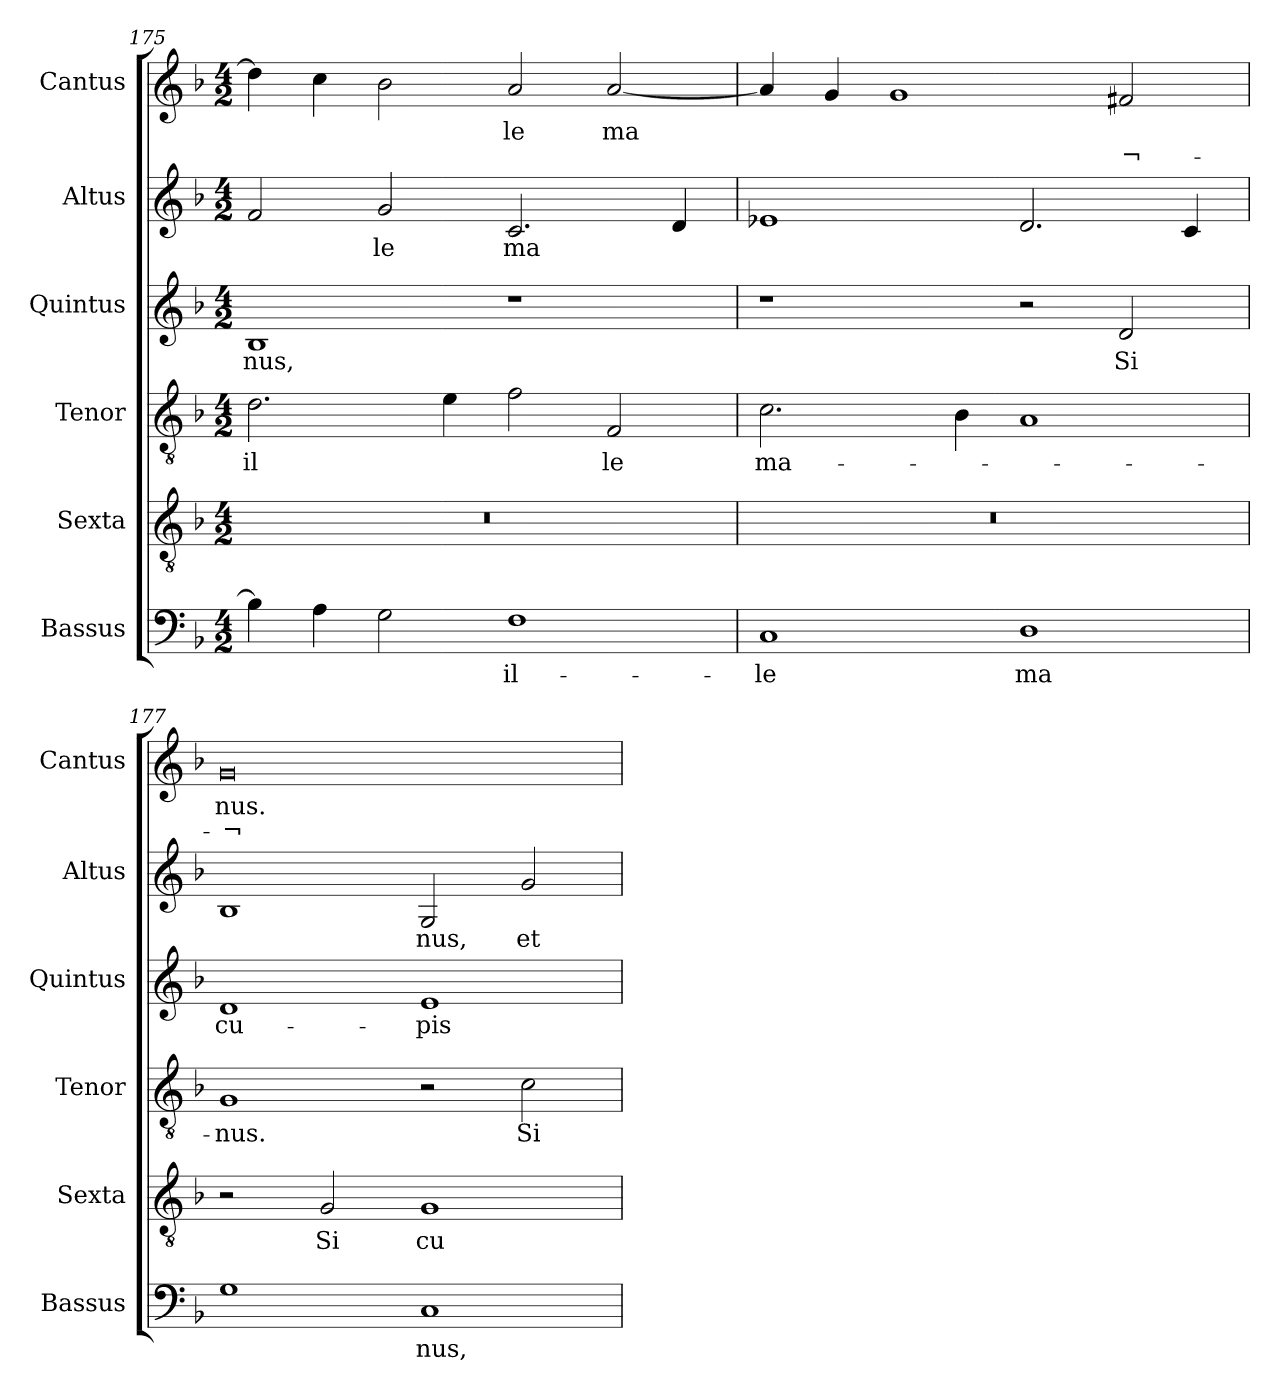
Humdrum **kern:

**kern	**text	**kern	**text	**kern	**text	**kern	**text	**kern	**text	**kern	**text	**text
*part6	*part6	*part5	*part5	*part4	*part4	*part3	*part3	*part2	*part2	*part1	*part1	*part1
*staff6	*staff6	*staff5	*staff5	*staff4	*staff4	*staff3	*staff3	*staff2	*staff2	*staff1	*staff1	*staff1
*I"Bassus	*	*I"Sexta	*	*I"Tenor	*	*I"Quintus	*	*I"Altus	*	*I"Cantus	*	*
*I'Bassus	*	*I'Sexta	*	*I'Tenor	*	*I'Quintus	*	*I'Altus	*	*I'Cantus	*	*
*clefF4	*	*clefGv2	*	*clefGv2	*	*clefG2	*	*clefG2	*	*clefG2	*	*
*k[b-]	*	*k[b-]	*	*k[b-]	*	*k[b-]	*	*k[b-]	*	*k[b-]	*	*
*F:	*	*F:	*	*F:	*	*F:	*	*F:	*	*F:	*	*
*M4/2	*	*M4/2	*	*M4/2	*	*M4/2	*	*M4/2	*	*M4/2	*	*
=175	=175	=175	=175	=175	=175	=175	=175	=175	=175	=175	=175	=175
!	!	!	!	!	!LO:LY:b:cj	!	!LO:LY:b:cj	!	!	!	!	!
4B-\]	.	0r	.	2.d\	il	1B-	nus,	2f/	.	4dd\]	.	.
4A\	.	.	.	.	.	.	.	.	.	4cc\	.	.
!	!	!	!	!	!	!	!	!	!LO:LY:b:cj	!	!	!
2G\	.	.	.	.	.	.	.	2g/	le	2b-\	.	.
.	.	.	.	4e\	.	.	.	.	.	.	.	.
!	!LO:LY:b:cj	!	!	!	!	!	!	!	!LO:LY:b	!	!LO:LY:b:cj	!
1F	il-	.	.	2f\	.	1r	.	2.c/	ma	2a/	le	.
!	!	!	!	!	!LO:LY:b:cj	!	!	!	!	!	!LO:LY:b	!
.	.	.	.	2F/	le	.	.	.	.	[>2a/	ma	.
.	.	.	.	.	.	.	.	4d/	.	.	.	.
!!LO:PB:g=z
=176	=176	=176	=176	=176	=176	=176	=176	=176	=176	=176	=176	=176
!	!LO:LY:b:cj	!	!	!	!LO:LY:b	!	!	!	!	!	!	!
1C	-le	0r	.	2.c\	ma-	1r	.	1e-X	.	4a/]	.	.
.	.	.	.	.	.	.	.	.	.	4g/	.	.
.	.	.	.	.	.	.	.	.	.	1g	.	.
.	.	.	.	4B-\	.	.	.	.	.	.	.	.
!	!LO:LY:b:cj	!	!	!	!	!	!	!	!	!	!	!
1D	ma	.	.	1A	.	2r	.	2.d/	.	.	.	.
!	!	!	!	!	!	!	!LO:LY:b:cj	!	!	!	!	!LO:LY:b:cj
.	.	.	.	.	.	2d/	Si	.	.	2f#/	.	¬-
.	.	.	.	.	.	.	.	4c/	.	.	.	.
=177	=177	=177	=177	=177	=177	=177	=177	=177	=177	=177	=177	=177
!	!	!	!	!	!LO:LY:b:cj	!	!LO:LY:b:cj	!	!	!	!LO:LY:b:cj	!LO:LY:b:rj
1G	.	2r	.	1G	-nus.	1d	cu-	1B-	.	0g	-nus.	¬-
!	!	!	!LO:LY:b:cj	!	!	!	!	!	!	!	!	!
.	.	2G/	Si	.	.	.	.	.	.	.	.	.
!	!LO:LY:b:cj	!	!LO:LY:b:cj	!	!	!	!LO:LY:b:cj	!	!LO:LY:b:cj	!	!	!
1C	nus,	1G	cu	2r	.	1e	-pis	2G/	nus,	.	.	.
!	!	!	!	!	!LO:LY:b:cj	!	!	!	!LO:LY:b:cj	!	!	!
.	.	.	.	2c\	Si	.	.	2g/	et	.	.	.
=	=	=	=	=	=	=	=	=	=	=	=	=
*-	*-	*-	*-	*-	*-	*-	*-	*-	*-	*-	*-	*-
